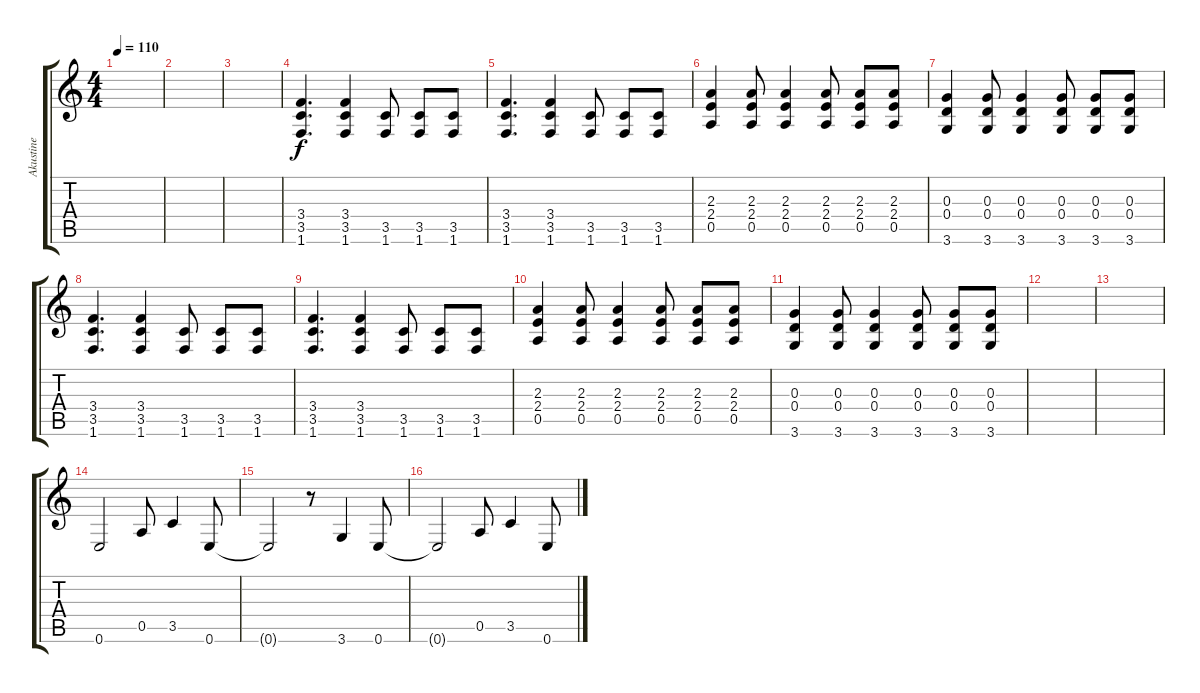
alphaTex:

\track ("Akustine" "Akustine") {instrument acousticguitarsteel}
\staff {score tabs}
\tuning (E4 B3 G3 D3 A2 E2) {hide}
\ts (4 4)
\tempo 110
\clef g2
\ks c
|
|
|
(3.4 3.5 1.6).4{d} (3.4 3.5 1.6).4 (3.5 1.6).8 (3.5 1.6).8 (3.5 1.6).8 |
(3.4 3.5 1.6).4{d} (3.4 3.5 1.6).4 (3.5 1.6).8 (3.5 1.6).8 (3.5 1.6).8 |
(2.3 2.4 0.5).4 (2.3 2.4 0.5).8 (2.3 2.4 0.5).4 (2.3 2.4 0.5).8 (2.3 2.4 0.5).8 (2.3 2.4 0.5).8 |
(0.3 0.4 3.6).4 (0.3 0.4 3.6).8 (0.3 0.4 3.6).4 (0.3 0.4 3.6).8 (0.3 0.4 3.6).8 (0.3 0.4 3.6).8 |
(3.4 3.5 1.6).4{d} (3.4 3.5 1.6).4 (3.5 1.6).8 (3.5 1.6).8 (3.5 1.6).8 |
(3.4 3.5 1.6).4{d} (3.4 3.5 1.6).4 (3.5 1.6).8 (3.5 1.6).8 (3.5 1.6).8 |
(2.3 2.4 0.5).4 (2.3 2.4 0.5).8 (2.3 2.4 0.5).4 (2.3 2.4 0.5).8 (2.3 2.4 0.5).8 (2.3 2.4 0.5).8 |
(0.3 0.4 3.6).4 (0.3 0.4 3.6).8 (0.3 0.4 3.6).4 (0.3 0.4 3.6).8 (0.3 0.4 3.6).8 (0.3 0.4 3.6).8 |
|
|
0.6.2 0.5.8 3.5.4 0.6.8 |
0.6{t}.2 r.8 3.6.4 0.6.8 |
0.6{t}.2 0.5.8 3.5.4 0.6.8
